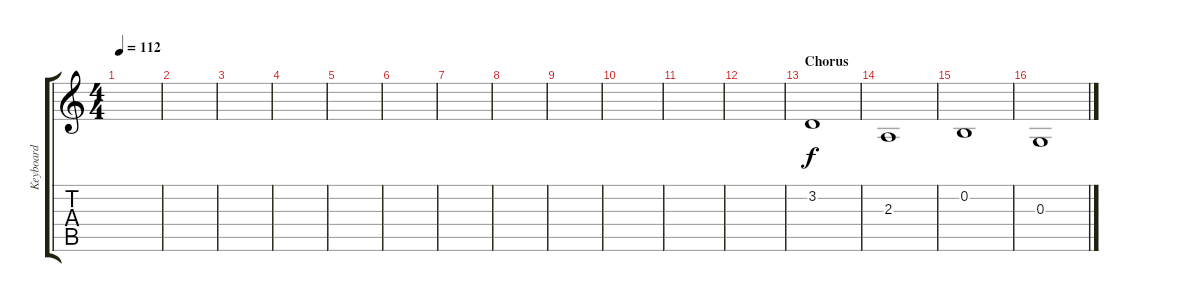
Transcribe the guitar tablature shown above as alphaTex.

\track ("Keyboard" "Keyboard") {instrument stringensemble2}
\staff {score tabs}
\tuning (E4 B3 G3 D3 A2 E2) {hide}
\ts (4 4)
\tempo 112
\clef g2
\ks c
|
|
|
|
|
|
|
|
|
|
|
|
\section ("" "Chorus")
3.2.1 |
2.3.1 |
0.2.1 |
0.3.1
